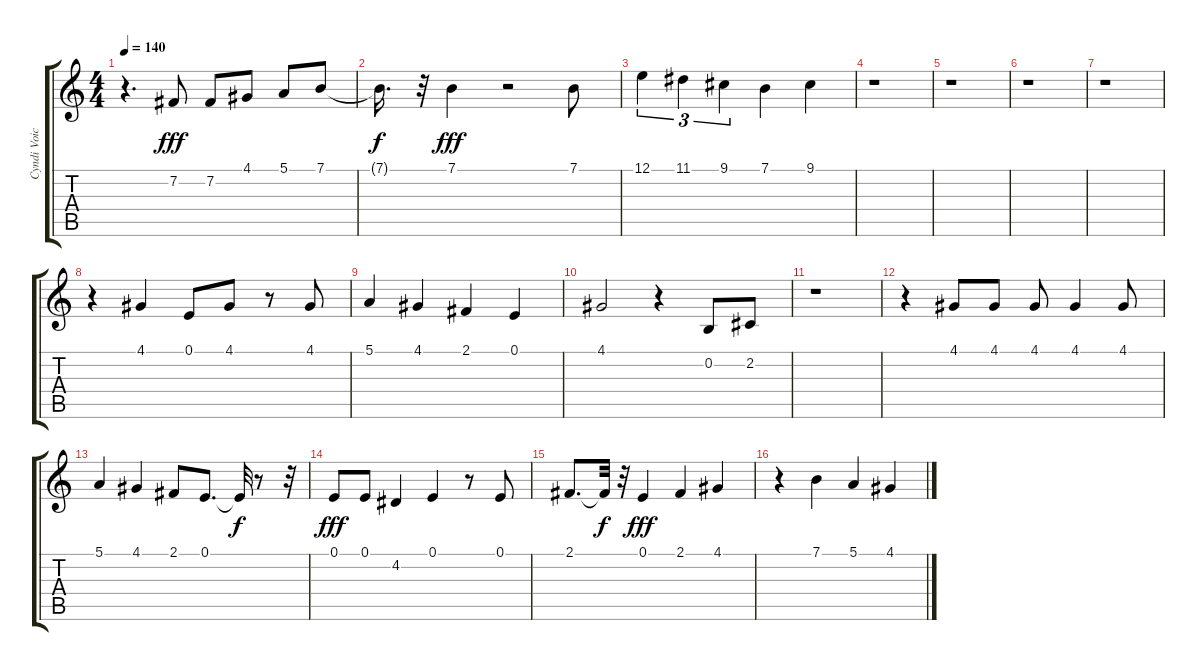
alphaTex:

\track ("Cyndi Voice" "Cyndi Voic") {instrument synthbrass1}
\staff {score tabs}
\tuning (E4 B3 G3 D3 A2 E2) {hide}
\ts (4 4)
\tempo 140
\clef g2
\ks c
r.4{d dy fff} 7.2.8 7.2.8 4.1.8 5.1.8 7.1.8 |
7.1{t}.16{d dy f} r.32 7.1.4{dy fff} r.2 7.1.8 |
12.1.4{tu (3 2)} 11.1.4{tu (3 2)} 9.1.4{tu (3 2)} 7.1.4 9.1.4 |
r.1 |
r.1 |
r.1 |
r.1 |
r.4 4.1.4 0.1.8 4.1.8 r.8 4.1.8 |
5.1.4 4.1.4 2.1.4 0.1.4 |
4.1.2 r.4 0.2.8 2.2.8 |
r.1 |
r.4 4.1.8 4.1.8 4.1.8 4.1.4 4.1.8 |
5.1.4 4.1.4 2.1.8 0.1.8{d} 0.1{t}.32{dy f} r.8 r.32 |
0.1.8{dy fff} 0.1.8 4.2.4 0.1.4 r.8 0.1.8 |
2.1.8{d} 2.1{t}.32{dy f} r.32 0.1.4{dy fff} 2.1.4 4.1.4 |
r.4 7.1.4 5.1.4 4.1.4
